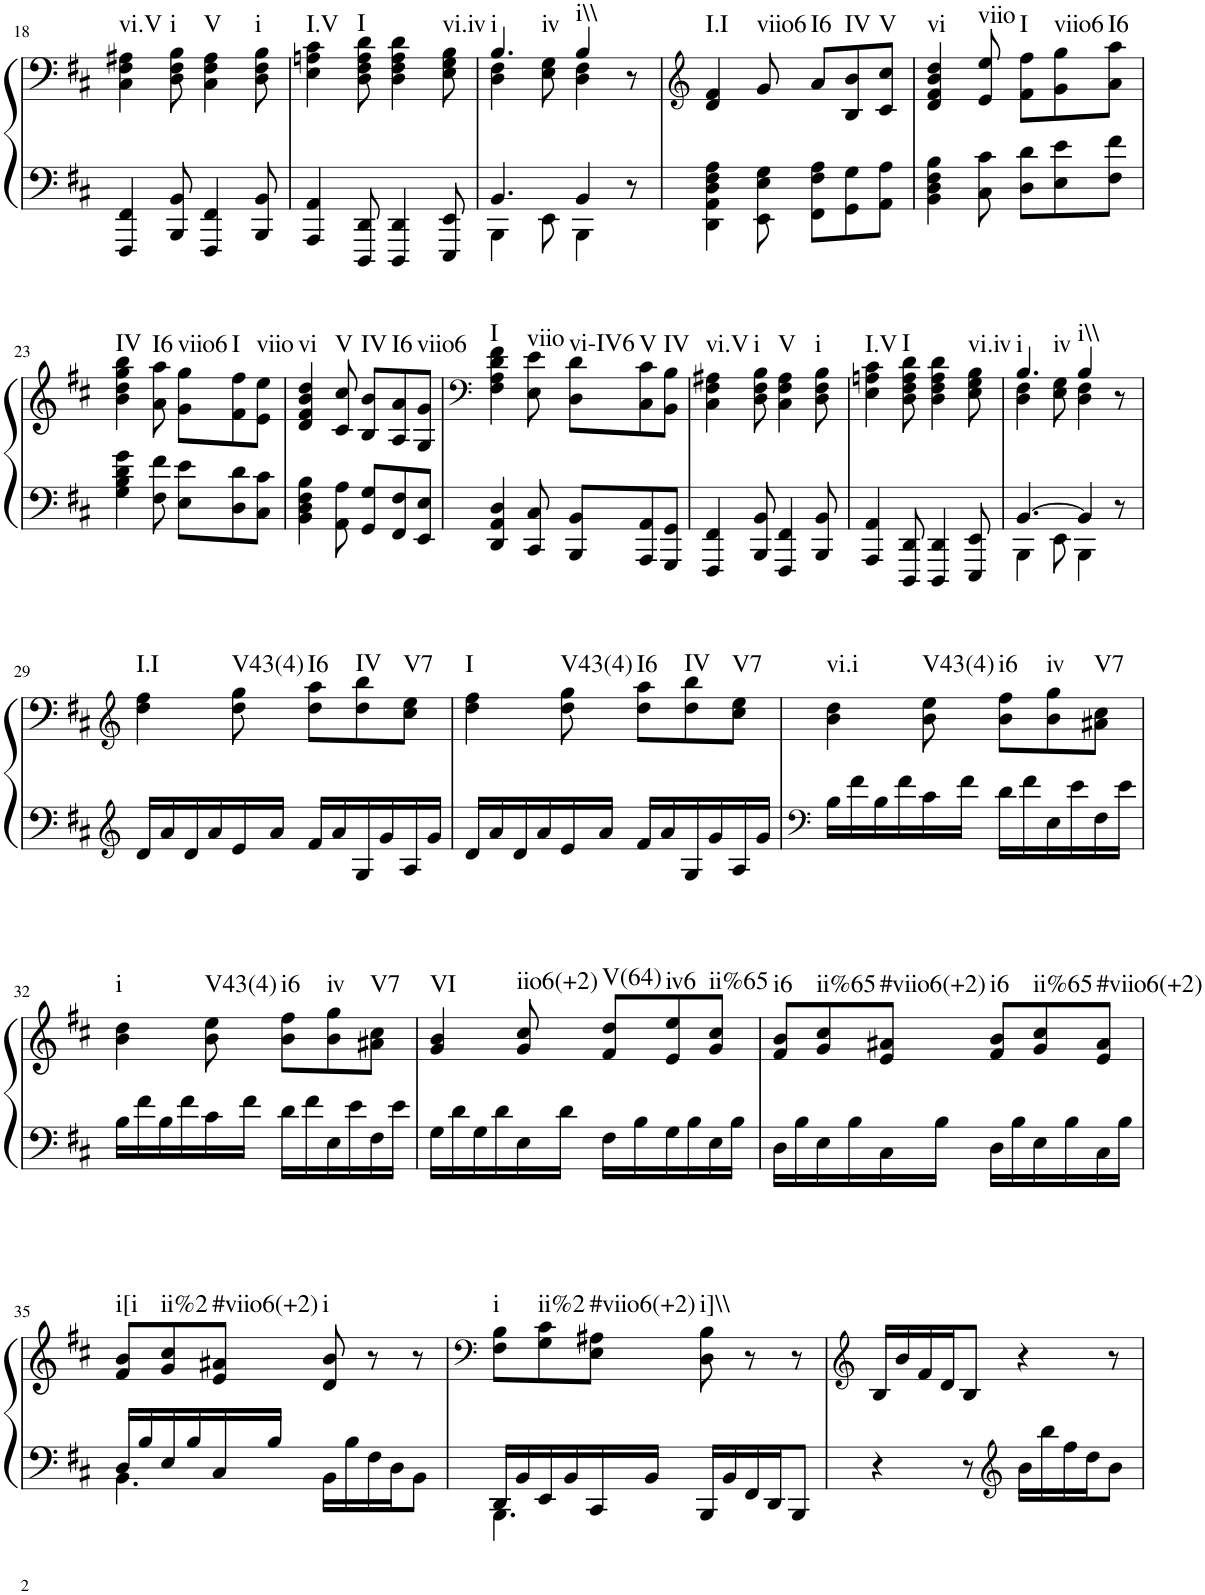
**kern	**kern	**harte
*part1	*part1	*part1
*staff2	*staff1	*
*I"Piano	*	*
*I'Pno.	*	*
!!LO:PB:g=z
*clefF4	*clefF4	*
*k[f#c#]	*k[f#c#]	*
*M6/8	*M6/8	*
=18	=18	=18
!	!	!LO:H:kt=vi.V
4FFF#/ 4FF#/	4C#\ 4F#\ 4A#X\	N
!	!	!LO:H:kt=i
8BBB/ 8BB/	8D\ 8F#\ 8B\	N
!	!	!LO:H:kt=V
4FFF#/ 4FF#/	4C#\ 4F#\ 4A#\	N
!	!	!LO:H:kt=i
8BBB/ 8BB/	8D\ 8F#\ 8B\	N
=19	=19	=19
!	!	!LO:H:kt=I.V
4AAA/ 4AA/	4E\ 4An\ 4c#\	N
!	!	!LO:H:kt=I
8DDD/ 8DD/	8D\ 8F#\ 8A\ 8d\	N
4DDD/ 4DD/	4D\ 4F#\ 4A\ 4d\	.
!	!	!LO:H:kt=vi.iv
8EEE/ 8EE/	8E\ 8G\ 8B\	N
=20	=20	=20
*^	*^	*
!	!	!	!	!LO:H:n=1:kt=i
!	!	!	!	!LO:H:n=2:kt=iv
4.BB/	4BBB\	4.B/	4D\ 4F#\	N N
.	8EE\	.	8E\ 8G\	.
!	!	!	!	!LO:H:kt=i\\
4BB/	4BBB\	4B/	4D\ 4F#\	N
8r	8ryy	8r	8ryy	.
*v	*v	*	*	*
*	*v	*v	*
=21	=21	=21
*	*clefG2	*
*^	*^	*
!	!	!	!	!LO:H:kt=I.I
*v	*v	*	*	*
*	*v	*v	*
4DD\ 4AA\ 4D\ 4F#\ 4A\	4d/ 4f#/	N
!	!	!LO:H:kt=viio6
8EE\ 8E\ 8G\	8g/	N
!	!	!LO:H:kt=I6
8FF#\ 8F#\ 8A\L	8a/L	N
!	!	!LO:H:kt=IV
8GG\ 8G\	8B/ 8b/	N
!	!	!LO:H:kt=V
8AA\ 8A\J	8c#/ 8cc#/J	N
=22	=22	=22
!	!	!LO:H:kt=vi
4BB\ 4D\ 4F#\ 4B\	4d/ 4f#/ 4b/ 4dd/	N
!	!	!LO:H:kt=viio
8C#\ 8c#\	8e/ 8ee/	N
!	!	!LO:H:kt=I
8D\ 8d\L	8f#\ 8ff#\L	N
!	!	!LO:H:kt=viio6
8E\ 8e\	8g\ 8gg\	N
!	!	!LO:H:kt=I6
8F#\ 8f#\J	8a\ 8aa\J	N
!!LO:LB:g=z
=23	=23	=23
!	!	!LO:H:kt=IV
4G\ 4B\ 4d\ 4g\	4b\ 4dd\ 4gg\ 4bb\	N
!	!	!LO:H:kt=I6
8F#\ 8f#\	8a\ 8aa\	N
!	!	!LO:H:kt=viio6
8E\ 8e\L	8g\ 8gg\L	N
!	!	!LO:H:kt=I
8D\ 8d\	8f#\ 8ff#\	N
!	!	!LO:H:kt=viio
8C#\ 8c#\J	8e\ 8ee\J	N
=24	=24	=24
!	!	!LO:H:kt=vi
4BB\ 4D\ 4F#\ 4B\	4d/ 4f#/ 4b/ 4dd/	N
!	!	!LO:H:kt=V
8AA\ 8A\	8c#/ 8cc#/	N
!	!	!LO:H:kt=IV
8GG/ 8G/L	8B/ 8b/L	N
!	!	!LO:H:kt=I6
8FF#/ 8F#/	8A/ 8a/	N
!	!	!LO:H:kt=viio6
8EE/ 8E/J	8G/ 8g/J	N
=25	=25	=25
*	*clefF4	*
!	!	!LO:H:kt=I
4DD/ 4AA/ 4D/	4F#\ 4A\ 4d\ 4f#\	N
!	!	!LO:H:kt=viio
8CC#/ 8C#/	8E\ 8e\	N
!	!	!LO:H:kt=vi-IV6
8BBB/ 8BB/L	8D\ 8d\L	N
!	!	!LO:H:kt=V
8AAA/ 8AA/	8C#\ 8c#\	N
!	!	!LO:H:kt=IV
8GGG/ 8GG/J	8BB\ 8B\J	N
=26	=26	=26
!	!	!LO:H:kt=vi.V
4FFF#/ 4FF#/	4C#\ 4F#\ 4A#X\	N
!	!	!LO:H:kt=i
8BBB/ 8BB/	8D\ 8F#\ 8B\	N
!	!	!LO:H:kt=V
4FFF#/ 4FF#/	4C#\ 4F#\ 4A#\	N
!	!	!LO:H:kt=i
8BBB/ 8BB/	8D\ 8F#\ 8B\	N
=27	=27	=27
!	!	!LO:H:kt=I.V
4AAA/ 4AA/	4E\ 4An\ 4c#\	N
!	!	!LO:H:kt=I
8DDD/ 8DD/	8D\ 8F#\ 8A\ 8d\	N
4DDD/ 4DD/	4D\ 4F#\ 4A\ 4d\	.
!	!	!LO:H:kt=vi.iv
8EEE/ 8EE/	8E\ 8G\ 8B\	N
=28	=28	=28
*^	*^	*
!	!	!	!	!LO:H:n=1:kt=i
!	!	!	!	!LO:H:n=2:kt=iv
[4.BB/	4BBB\	4.B/	4D\ 4F#\	N N
.	8EE\	.	8E\ 8G\	.
!	!	!	!	!LO:H:kt=i\\
4BB/]	4BBB\	4B/	4D\ 4F#\	N
8r	8ryy	8r	8ryy	.
*v	*v	*	*	*
*	*v	*v	*
!!LO:LB:g=z
=29	=29	=29
*clefG2	*clefG2	*
*^	*^	*
!	!	!	!	!LO:H:kt=I.I
*v	*v	*	*	*
*	*v	*v	*
16d/LL	4dd\ 4ff#\	N
16a/	.	.
16d/	.	.
16a/	.	.
!	!	!LO:H:kt=V43(4)
16e/	8dd\ 8gg\	N
16a/JJ	.	.
!	!	!LO:H:kt=I6
16f#/LL	8dd\ 8aa\L	N
16a/	.	.
!	!	!LO:H:kt=IV
16G/	8dd\ 8bb\	N
16g/	.	.
!	!	!LO:H:kt=V7
16A/	8cc#\ 8ee\J	N
16g/JJ	.	.
=30	=30	=30
!	!	!LO:H:kt=I
16d/LL	4dd\ 4ff#\	N
16a/	.	.
16d/	.	.
16a/	.	.
!	!	!LO:H:kt=V43(4)
16e/	8dd\ 8gg\	N
16a/JJ	.	.
!	!	!LO:H:kt=I6
16f#/LL	8dd\ 8aa\L	N
16a/	.	.
!	!	!LO:H:kt=IV
16G/	8dd\ 8bb\	N
16g/	.	.
!	!	!LO:H:kt=V7
16A/	8cc#\ 8ee\J	N
16g/JJ	.	.
=31	=31	=31
*clefF4	*	*
!	!	!LO:H:kt=vi.i
16B\LL	4b\ 4dd\	N
16f#\	.	.
16B\	.	.
16f#\	.	.
!	!	!LO:H:kt=V43(4)
16c#\	8b\ 8ee\	N
16f#\JJ	.	.
!	!	!LO:H:kt=i6
16d\LL	8b\ 8ff#\L	N
16f#\	.	.
!	!	!LO:H:kt=iv
16E\	8b\ 8gg\	N
16e\	.	.
!	!	!LO:H:kt=V7
16F#\	8a#X\ 8cc#\J	N
16e\JJ	.	.
!!LO:LB:g=z
=32	=32	=32
!	!	!LO:H:kt=i
16B\LL	4b\ 4dd\	N
16f#\	.	.
16B\	.	.
16f#\	.	.
!	!	!LO:H:kt=V43(4)
16c#\	8b\ 8ee\	N
16f#\JJ	.	.
!	!	!LO:H:kt=i6
16d\LL	8b\ 8ff#\L	N
16f#\	.	.
!	!	!LO:H:kt=iv
16E\	8b\ 8gg\	N
16e\	.	.
!	!	!LO:H:kt=V7
16F#\	8a#X\ 8cc#\J	N
16e\JJ	.	.
=33	=33	=33
!	!	!LO:H:kt=VI
16G\LL	4g/ 4b/	N
16d\	.	.
16G\	.	.
16d\	.	.
!	!	!LO:H:kt=iio6(+2)
16E\	8g/ 8cc#/	N
16d\JJ	.	.
!	!	!LO:H:kt=V(64)
16F#\LL	8f#/ 8dd/L	N
16B\	.	.
!	!	!LO:H:kt=iv6
16G\	8e/ 8ee/	N
16B\	.	.
!	!	!LO:H:kt=ii%65
16E\	8g/ 8cc#/J	N
16B\JJ	.	.
=34	=34	=34
!	!	!LO:H:kt=i6
16D\LL	8f#/ 8b/L	N
16B\	.	.
!	!	!LO:H:kt=ii%65
16E\	8g/ 8cc#/	N
16B\	.	.
!	!	!LO:H:kt=#viio6(+2)
16C#\	8e/ 8a#X/J	N
16B\JJ	.	.
!	!	!LO:H:kt=i6
16D\LL	8f#/ 8b/L	N
16B\	.	.
!	!	!LO:H:kt=ii%65
16E\	8g/ 8cc#/	N
16B\	.	.
!	!	!LO:H:kt=#viio6(+2)
16C#\	8e/ 8a#/J	N
16B\JJ	.	.
!!LO:LB:g=z
=35	=35	=35
*^	*	*
!	!	!	!LO:H:kt=i[i
16D/LL	4.BB\	8f#/ 8b/L	N
16B/	.	.	.
!	!	!	!LO:H:kt=ii%2
16E/	.	8g/ 8cc#/	N
16B/	.	.	.
!	!	!	!LO:H:kt=#viio6(+2)
16C#/	.	8e/ 8a#X/J	N
16B/JJ	.	.	.
!	!	!	!LO:H:kt=i
4.ryy	16BB\LL	8d/ 8b/	N
.	16B\	.	.
.	16F#\	8r	.
.	16D\J	.	.
.	8BB\J	8r	.
=36	=36	=36	=36
*	*	*clefF4	*
!	!	!	!LO:H:kt=i
16DD/LL	4.BBB\	8F#\ 8B\L	N
16BB/	.	.	.
!	!	!	!LO:H:kt=ii%2
16EE/	.	8G\ 8c#\	N
16BB/	.	.	.
!	!	!	!LO:H:kt=#viio6(+2)
16CC#/	.	8E\ 8A#X\J	N
16BB/JJ	.	.	.
!	!	!	!LO:H:kt=i]\\
16BBB/LL	4.ryy	8D\ 8B\	N
16BB/	.	.	.
16FF#/	.	8r	.
16DD/J	.	.	.
8BBB/J	.	8r	.
*v	*v	*	*
=37	=37	=37
*	*clefG2	*
4r	16B/LL	.
.	16b/	.
.	16f#/	.
.	16d/J	.
8r	8B/J	.
*clefG2	*	*
16b\LL	4r	.
16bb\	.	.
16ff#\	.	.
16dd\J	.	.
8b\J	8r	.
=	=	=
*-	*-	*-
